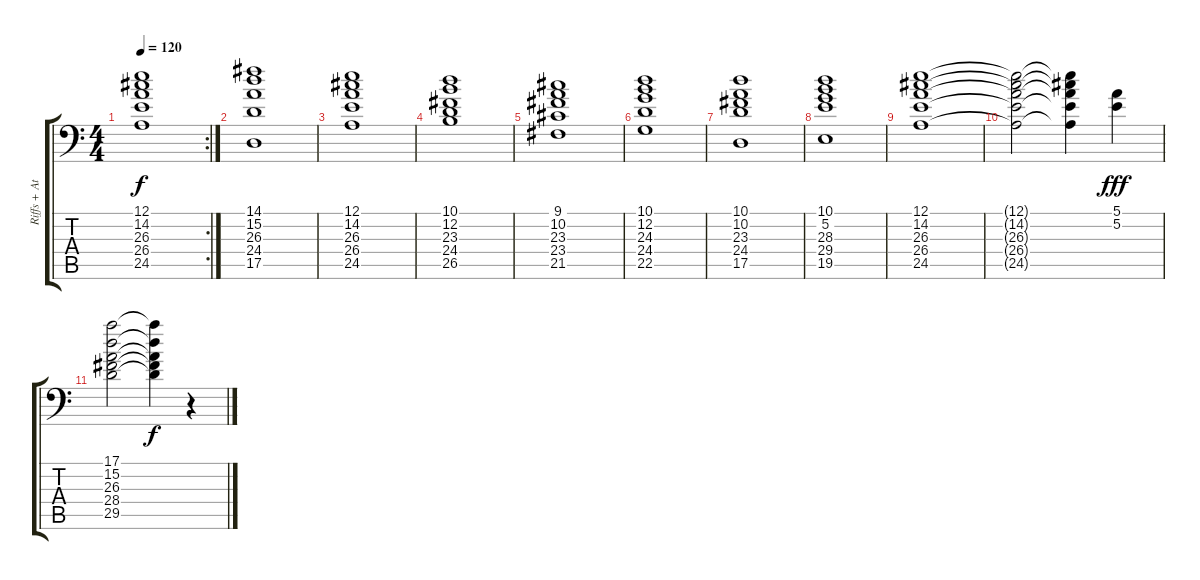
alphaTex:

\track ("Riffs + Atmosphere" "Riffs + At") {instrument synthbrass1}
\staff {score tabs}
\tuning (E4 B3 G2 D2 A1 E1) {hide}
\rc 2
\ts (4 4)
\tempo 120
\clef f4
\ks c
(12.1 14.2 26.3 26.4 24.5).1{dy f} |
(14.1 15.2 26.3 24.4 17.5).1 |
(12.1 14.2 26.3 26.4 24.5).1 |
(10.1 12.2 23.3 24.4 26.5).1 |
(9.1 10.2 23.3 23.4 21.5).1 |
(10.1 12.2 24.3 24.4 22.5).1 |
(10.1 10.2 23.3 24.4 17.5).1 |
(10.1 5.2 28.3 29.4 19.5).1 |
(12.1 14.2 26.3 26.4 24.5).1 |
(12.1{t} 14.2{t} 26.3{t} 26.4{t} 24.5{t}).2 (12.1{t} 14.2{t} 26.3{t} 26.4{t} 24.5{t}).4 (5.1 5.2).4{dy fff} |
(17.1 15.2 26.3 28.4 29.5).2 (17.1{t} 15.2{t} 26.3{t} 28.4{t} 29.5{t}).4{dy f} r.4
